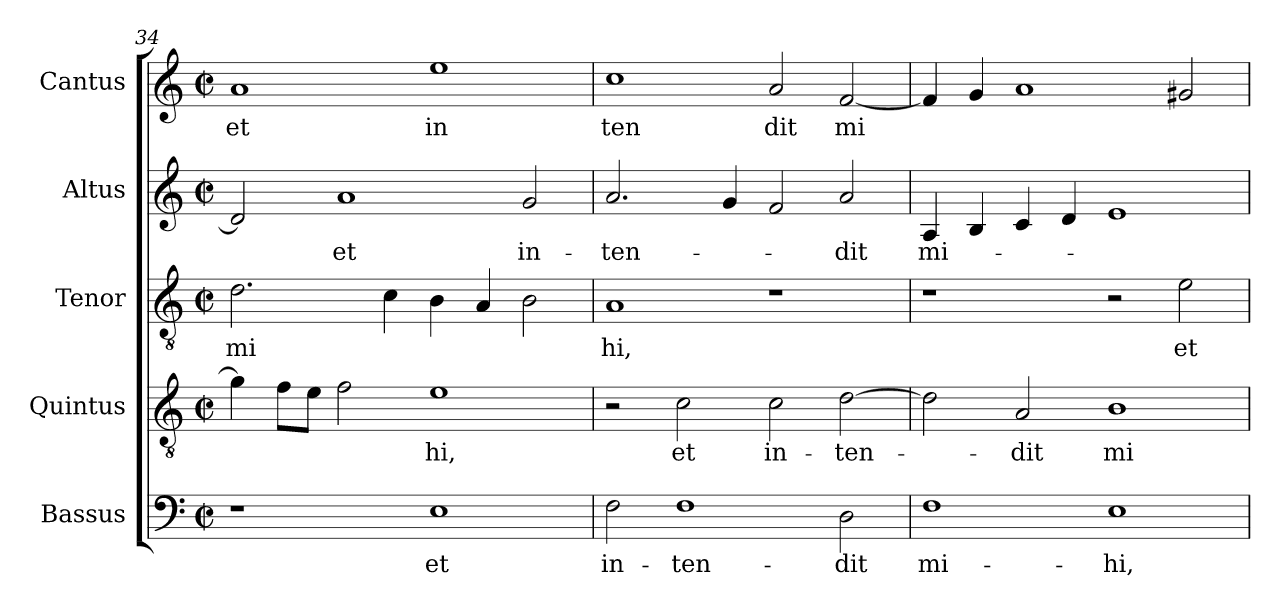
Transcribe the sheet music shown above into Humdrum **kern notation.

**kern	**text	**kern	**text	**kern	**text	**kern	**text	**kern	**text
*part5	*part5	*part4	*part4	*part3	*part3	*part2	*part2	*part1	*part1
*staff5	*staff5	*staff4	*staff4	*staff3	*staff3	*staff2	*staff2	*staff1	*staff1
*I"Bassus	*	*I"Quintus	*	*I"Tenor	*	*I"Altus	*	*I"Cantus	*
*clefF4	*	*clefGv2	*	*clefGv2	*	*clefG2	*	*clefG2	*
*M2/2	*	*M2/2	*	*M2/2	*	*M2/2	*	*M2/2	*
*met(c|)	*	*met(c|)	*	*met(c|)	*	*met(c|)	*	*met(c|)	*
=34	=34	=34	=34	=34	=34	=34	=34	=34	=34
!	!	!	!	!	!LO:LY:b	!	!	!	!LO:LY:b:cj
1r	.	4g\]	.	2.d\	mi	2d/]	.	1a	et
.	.	8f\L	.	.	.	.	.	.	.
.	.	8e\J	.	.	.	.	.	.	.
!	!	!	!	!	!	!	!LO:LY:b:cj	!	!
.	.	2f\	.	.	.	1a	et	.	.
.	.	.	.	4c\	.	.	.	.	.
!	!LO:LY:b:cj	!	!LO:LY:b:cj	!	!	!	!	!	!LO:LY:b:cj
1E	et	1e	-hi,	4B\	.	.	.	1ee	in
.	.	.	.	4A/	.	.	.	.	.
!	!	!	!	!	!	!	!LO:LY:b:cj	!	!
.	.	.	.	2B\	.	2g/	in-	.	.
=35	=35	=35	=35	=35	=35	=35	=35	=35	=35
!	!LO:LY:b:cj	!	!	!	!LO:LY:b:cj	!	!LO:LY:b	!	!LO:LY:b:cj
2F\	in-	2r	.	1A	hi,	2.a/	-ten-	1cc	ten
!	!LO:LY:b:cj	!	!LO:LY:b:cj	!	!	!	!	!	!
1F	-ten-	2c\	et	.	.	.	.	.	.
.	.	.	.	.	.	4g/	.	.	.
!	!	!	!LO:LY:b:cj	!	!	!	!	!	!LO:LY:b:cj
.	.	2c\	in-	1r	.	2f/	.	2a/	dit
!	!LO:LY:b:cj	!	!LO:LY:b	!	!	!	!LO:LY:b:cj	!	!LO:LY:b
2D\	-dit	[>2d\	-ten-	.	.	2a/	-dit	[<2f/	mi
=36	=36	=36	=36	=36	=36	=36	=36	=36	=36
!	!LO:LY:b:cj	!	!	!	!	!	!LO:LY:b	!	!
1F	mi-	2d\]	.	1r	.	4A/	mi-	4f/]	.
.	.	.	.	.	.	4B/	.	4g/	.
!	!	!	!LO:LY:b:cj	!	!	!	!	!	!
.	.	2A/	-dit	.	.	4c/	.	1a	.
.	.	.	.	.	.	4d/	.	.	.
!	!LO:LY:b:cj	!	!LO:LY:b:cj	!	!	!	!	!	!
1E	-hi,	1B	mi-	2r	.	1e	.	.	.
!	!	!	!	!	!LO:LY:b:cj	!	!	!	!
.	.	.	.	2e\	et	.	.	2g#/	.
=	=	=	=	=	=	=	=	=	=
*-	*-	*-	*-	*-	*-	*-	*-	*-	*-
